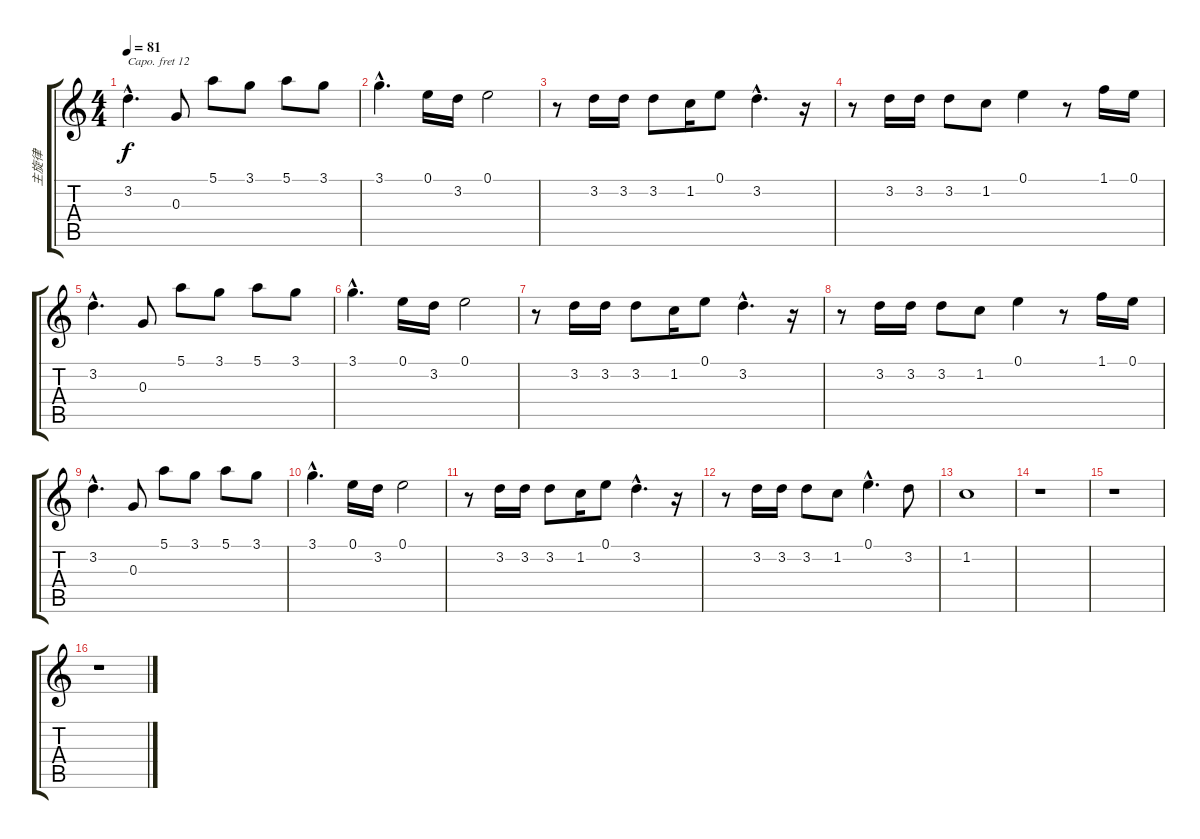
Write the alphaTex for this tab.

\track ("主旋律" "主旋律") {instrument lead6voice}
\staff {score tabs}
\capo 12
\tuning (E4 B3 G3 D3 A2 E2) {hide}
\ts (4 4)
\tempo 81
\clef g2
\ks c
3.2{hac}.4{d dy f} 0.3.8 5.1.8 3.1.8 5.1.8 3.1.8 |
3.1{hac}.4{d} 0.1.16 3.2.16 0.1.2 |
r.8 3.2.16 3.2.16 3.2.8 1.2.16 0.1.8 3.2{hac}.4{d} r.16 |
r.8 3.2.16 3.2.16 3.2.8 1.2.8 0.1.4 r.8 1.1.16 0.1.16 |
3.2{hac}.4{d} 0.3.8 5.1.8 3.1.8 5.1.8 3.1.8 |
3.1{hac}.4{d} 0.1.16 3.2.16 0.1.2 |
r.8 3.2.16 3.2.16 3.2.8 1.2.16 0.1.8 3.2{hac}.4{d} r.16 |
r.8 3.2.16 3.2.16 3.2.8 1.2.8 0.1.4 r.8 1.1.16 0.1.16 |
3.2{hac}.4{d} 0.3.8 5.1.8 3.1.8 5.1.8 3.1.8 |
3.1{hac}.4{d} 0.1.16 3.2.16 0.1.2 |
r.8 3.2.16 3.2.16 3.2.8 1.2.16 0.1.8 3.2{hac}.4{d} r.16 |
r.8 3.2.16 3.2.16 3.2.8 1.2.8 0.1{hac}.4{d} 3.2.8 |
1.2.1 |
r.1 |
r.1 |
r.1
